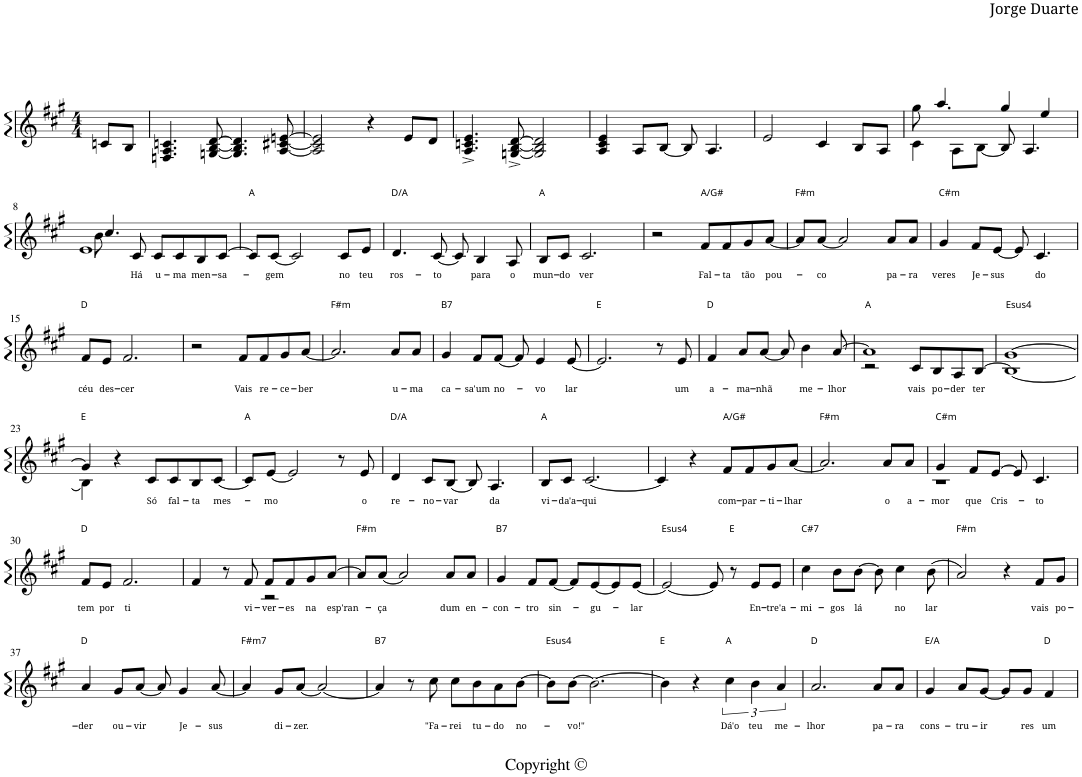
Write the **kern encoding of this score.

**kern	**text
*part1	*part1
*staff1	*staff1
*I"P1	*
*clefG2	*
*k[f#c#g#]	*
*A:	*
*M4/4	*
=1	=1
8cn/L	.
8B/J	.
=2	=2
4.Fn/ 4.A/ 4.cn/	.
[8Gn/ [8B/ [8d/	.
4.G/] 4.B/] 4.d/]	.
[8A/ [8c#X/ [8en/	.
=3	=3
2A/] 2c#/] 2e/]	.
4r	.
8e/L	.
8d/J	.
=4	=4
4.A/^ 4.cn/^ 4.e/^	.
[8Gn/^ [8B/^ [8d/^	.
2G/] 2B/] 2d/]	.
=5	=5
4A/ 4c#/ 4e/	.
8A/L	.
[8B/J	.
8B/]	.
4.A/	.
=6	=6
2e/	.
4c#/	.
8B/L	.
8A/J	.
=7	=7
*^	*
4c#\	8gg#\	.
.	4.aa/	.
8A\L	.	.
[8B\J	.	.
8B/]	4gg#/	.
4.A/	.	.
.	4ee/	.
!!LO:LB:g=z	!!
=8	=8	=8
*	*^	*
4ryy	8b\	1e	.
.	4.cc#/	.	.
8ryy	.	.	.
!	!	!	!LO:LY:b
8c#/	.	.	Há
!	!	!	!LO:LY:b
8c#/L	2ryy	.	u-
!	!	!	!LO:LY:b
8c#/	.	.	-ma
!	!	!	!LO:LY:b
8B/	.	.	men-
!	!	!	!LO:LY:b
[8c#/J	.	.	-sa-
*v	*v	*v	*
=9	=9
!LO:TX:a:t=A	!
8c#/L]	.
!	!LO:LY:b
[8c#/J	-gem
2c#/]	.
!	!LO:LY:b
8c#/L	no
!	!LO:LY:b
8e/J	teu
=10	=10
!LO:TX:a:t=D/A	!
!	!LO:LY:b
4.d/	ros-
!	!LO:LY:b
[8c#/	-to
8c#/]	.
!	!LO:LY:b
4B/	para
!	!LO:LY:b
8A/	o
=11	=11
!LO:TX:a:t=A	!
!	!LO:LY:b
8B/L	mun-
!	!LO:LY:b
8c#/J	-do
!	!LO:LY:b
2.c#/	ver
=12	=12
2r	.
!LO:TX:a:t=A/G#	!
!	!LO:LY:b
8f#/L	Fal-
!	!LO:LY:b
8f#/	-ta
!	!LO:LY:b
8g#/	tão
!	!LO:LY:b
[8a/J	pou-
=13	=13
!LO:TX:a:t=F#m	!
8a/L]	.
!	!LO:LY:b
[8a/J	-co
2a/]	.
!	!LO:LY:b
8a/L	pa-
!	!LO:LY:b
8a/J	-ra
=14	=14
!LO:TX:a:t=C#m	!
!	!LO:LY:b
4g#/	veres
!	!LO:LY:b
8f#/L	Je-
!	!LO:LY:b
[8e/J	-sus
8e/]	.
!	!LO:LY:b
4.c#/	do
!!LO:LB:g=z
=15	=15
!LO:TX:a:t=D	!
!	!LO:LY:b
8f#/L	céu
!	!LO:LY:b
8e/J	des-
!	!LO:LY:b
2.f#/	-cer
=16	=16
2r	.
!	!LO:LY:b
8f#/L	Vais
!	!LO:LY:b
8f#/	re-
!	!LO:LY:b
8g#/	-ce-
!	!LO:LY:b
[8a/J	-ber
=17	=17
!LO:TX:a:t=F#m	!
2.a/]	.
!	!LO:LY:b
8a/L	u-
!	!LO:LY:b
8a/J	-ma
=18	=18
!LO:TX:a:t=B7	!
!	!LO:LY:b
4g#/	ca-
!	!LO:LY:b
8f#/L	-sa'um
!	!LO:LY:b
[8f#/J	no-
8f#/]	.
!	!LO:LY:b
4e/	-vo
!	!LO:LY:b
[8e/	lar
=19	=19
!LO:TX:a:t=E	!
2.e/]	.
8r	.
!	!LO:LY:b
8e/	um
=20	=20
!LO:TX:a:t=D	!
!	!LO:LY:b
4f#/	a-
!	!LO:LY:b
8a/L	-ma-
!	!LO:LY:b
[8a/J	-nhã
8a/]	.
!	!LO:LY:b
4b\	me-
!	!LO:LY:b
[8a/	-lhor
=21	=21
*^	*
!LO:TX:a:t=A	!	!
1a]	2r	.
!	!	!LO:LY:b
.	8c#/L	vais
!	!	!LO:LY:b
.	8B/	po-
!	!	!LO:LY:b
.	8A/	-der
!	!	!LO:LY:b
.	[8B/J	ter
=22	=22	=22
!LO:TX:a:t=Esus4	!	!
[1g#	1B_	.
!!LO:LB:g=z	!!
=23	=23	=23
!LO:TX:a:t=E	!	!
4g#/]	4B\]	.
4r	4ryy	.
!	!	!LO:LY:b
8c#/L	2ryy	Só
!	!	!LO:LY:b
8c#/	.	fal-
!	!	!LO:LY:b
8B/	.	-ta
!	!	!LO:LY:b
[8c#/J	.	mes-
*v	*v	*
=24	=24
!LO:TX:a:t=A	!
8c#/L]	.
!	!LO:LY:b
[8e/J	-mo
2e/]	.
8r	.
!	!LO:LY:b
8e/	o
=25	=25
!LO:TX:a:t=D/A	!
!	!LO:LY:b
*^	*
4d/	1ryy	re-
!	!	!LO:LY:b
8c#/L	.	-no-
!	!	!LO:LY:b
[8B/J	.	-var
8B/]	.	.
!	!	!LO:LY:b
4.A/	.	da
*v	*v	*
=26	=26
!LO:TX:a:t=A	!
!	!LO:LY:b
8B/L	vi-
!	!LO:LY:b
8c#/J	-da'a-
!	!LO:LY:b
[2.c#/	-qui
=27	=27
*^	*
4c#/]	4ryy	.
4r	4ryy	.
!LO:TX:a:t=A/G#	!	!
!	!	!LO:LY:b
8f#/L	2ryy	com-
!	!	!LO:LY:b
8f#/	.	-par-
!	!	!LO:LY:b
8g#/	.	-ti-
!	!	!LO:LY:b
[8a/J	.	-lhar
*v	*v	*
=28	=28
!LO:TX:a:t=F#m	!
2.a/]	.
!	!LO:LY:b
8a/L	o
!	!LO:LY:b
8a/J	a-
=29	=29
!LO:TX:a:t=C#m	!
!	!LO:LY:b
*^	*
4g#/	1r	-mor
!	!	!LO:LY:b
8f#/L	.	que
!	!	!LO:LY:b
[8e/J	.	Cris-
8e/]	.	.
!	!	!LO:LY:b
4.c#/	.	-to
!!LO:LB:g=z	!!
=30	=30	=30
!LO:TX:a:t=D	!	!
!	!	!LO:LY:b
8f#/L	1ryy	tem
!	!	!LO:LY:b
8e/J	.	por
!	!	!LO:LY:b
2.f#/	.	ti
=31	=31	=31
4f#/	4ryy	.
8r	4ryy	.
!	!	!LO:LY:b
8f#/	.	vi-
!	!	!LO:LY:b
8f#/L	2r	-ver-
!	!	!LO:LY:b
8f#/	.	-es
!	!	!LO:LY:b
8g#/	.	na
!	!	!LO:LY:b
[8a/J	.	esp'ran-
*v	*v	*
=32	=32
!LO:TX:a:t=F#m	!
8a/L]	.
!	!LO:LY:b
[8a/J	-ça
2a/]	.
!	!LO:LY:b
8a/L	dum
!	!LO:LY:b
8a/J	en-
=33	=33
!LO:TX:a:t=B7	!
!	!LO:LY:b
4g#/	-con-
!	!LO:LY:b
8f#/L	-tro
!	!LO:LY:b
[8f#/J	sin-
8f#/L]	.
!	!LO:LY:b
[8e/	-gu-
8e/]	.
!	!LO:LY:b
[8e/J	-lar
=34	=34
!LO:TX:a:t=Esus4	!
2e/_	.
8e/]	.
!LO:TX:a:t=E	!
8r	.
!	!LO:LY:b
8e/L	En-
!	!LO:LY:b
8e/J	-tre'a-
=35	=35
!LO:TX:a:t=C#7	!
!	!LO:LY:b
4cc#\	-mi-
!	!LO:LY:b
8b\L	-gos
!	!LO:LY:b
[8b\J	lá
8b\]	.
!	!LO:LY:b
4cc#\	no
!	!LO:LY:b
(8b\	lar
=36	=36
!LO:TX:a:t=F#m	!
2a/)	.
4r	.
!	!LO:LY:b
8f#/L	vais
!	!LO:LY:b
8g#/J	po-
!!LO:LB:g=z
=37	=37
!LO:TX:a:t=D	!
!	!LO:LY:b
4a/	-der
!	!LO:LY:b
8g#/L	ou-
!	!LO:LY:b
[8a/J	-vir
8a/]	.
!	!LO:LY:b
4g#/	Je-
!	!LO:LY:b
[8a/	-sus
=38	=38
!LO:TX:a:t=F#m7	!
4a/]	.
!	!LO:LY:b
8g#/L	di-
!	!LO:LY:b
[8a/J	-zer.
2a/_	.
=39	=39
!LO:TX:a:t=B7	!
4a/]	.
8r	.
!	!LO:LY:b
8cc#\	"Fa-
!	!LO:LY:b
8cc#\L	-rei
!	!LO:LY:b
8b\	tu-
!	!LO:LY:b
8a\	-do
!	!LO:LY:b
[8b\J	no-
=40	=40
!LO:TX:a:t=Esus4	!
8b\L]	.
!	!LO:LY:b
[8b\J	-vo!"
2.b\_	.
=41	=41
!LO:TX:a:t=E	!
4b\]	.
4r	.
!LO:TX:a:t=A	!
!	!LO:LY:b
6cc#\	Dá'o
!	!LO:LY:b
6b\	teu
!	!LO:LY:b
6a/	me-
=42	=42
!LO:TX:a:t=D	!
!	!LO:LY:b
2.a/	-lhor
!	!LO:LY:b
8a/L	pa-
!	!LO:LY:b
8a/J	-ra
=43	=43
!LO:TX:a:t=E/A	!
!	!LO:LY:b
4g#/	cons-
!	!LO:LY:b
8a/L	-tru-
!	!LO:LY:b
[8g#/J	-ir
8g#/L]	.
!	!LO:LY:b
8g#/J	res
!LO:TX:a:t=D	!
!	!LO:LY:b
4f#/	um
=	=
*-	*-
